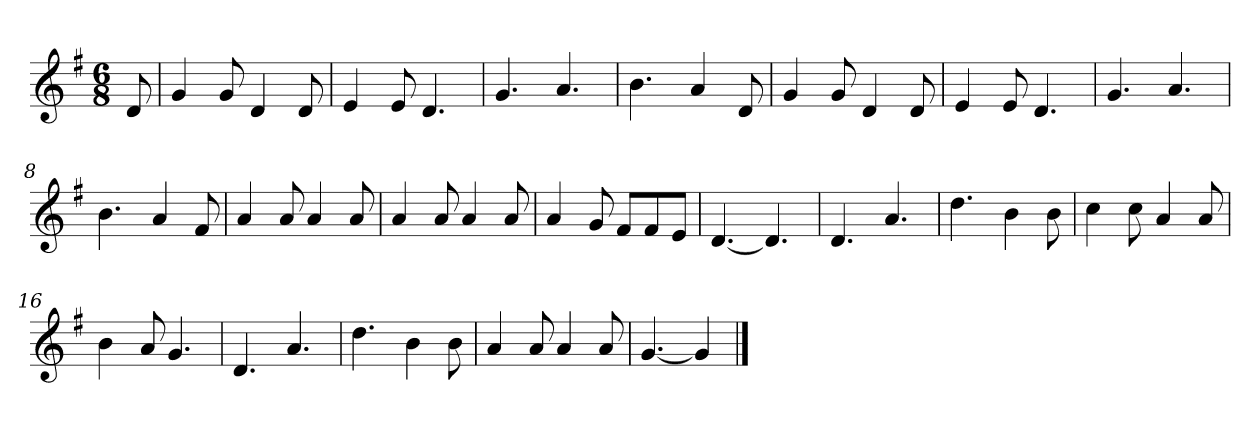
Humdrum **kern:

**kern
*part1
*staff1
*k[f#]
*M6/8
*MM120
=
8d
=1
4g
8g
4d
8d
=2
4e
8e
4.d
=3
4.g
4.a
=4
4.b
4a
8d
=5
4g
8g
4d
8d
=6
4e
8e
4.d
=7
4.g
4.a
=8
4.b
4a
8f#
=9
4a
8a
4a
8a
=10
4a
8a
4a
8a
=11
4a
8g
8f#L
8f#
8eJ
=12
[4.d
4.d]
=13
4.d
4.a
=14
4.dd
4b
8b
=15
4cc
8cc
4a
8a
=16
4b
8a
4.g
=17
4.d
4.a
=18
4.dd
4b
8b
=19
4a
8a
4a
8a
=20
[4.g
4g]
==
*-
